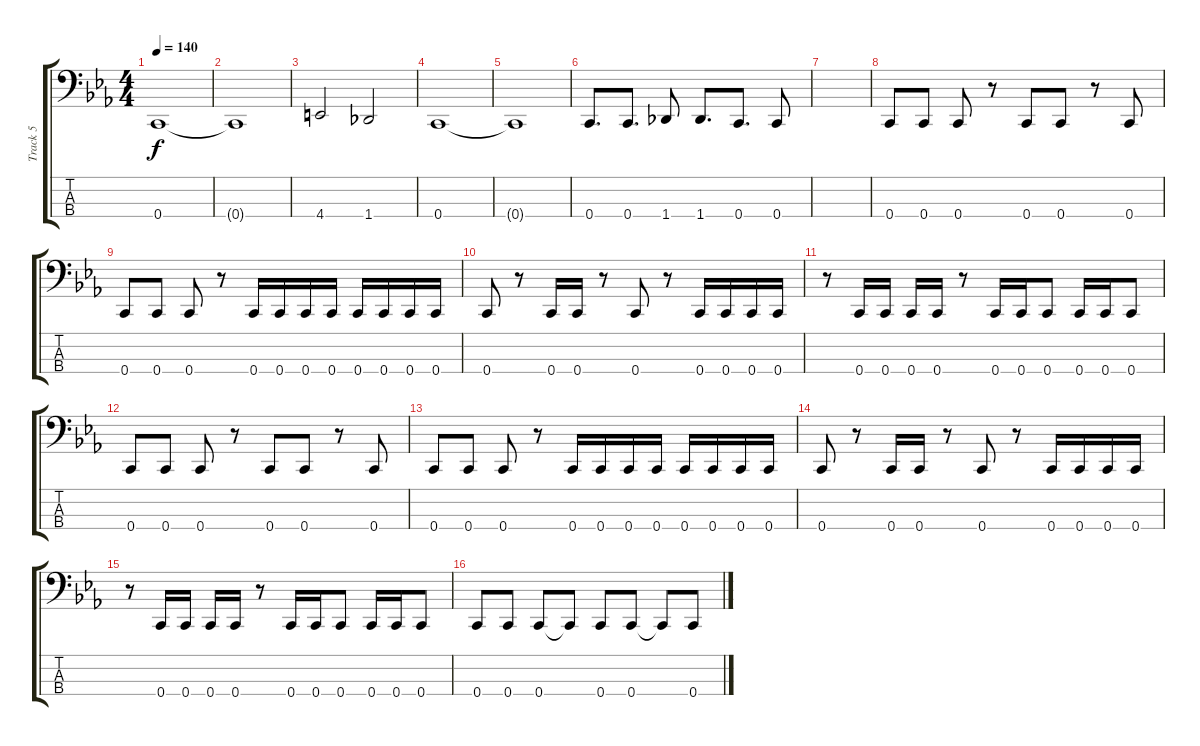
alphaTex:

\track ("Track 5" "Track 5") {instrument electricbasspick}
\staff {score tabs}
\tuning (F2 C2 G1 C1) {hide}
\ts (4 4)
\tempo 140
\clef f4
\ks cminor
0.4{t}.1{dy f} |
0.4{t}.1 |
4.4.2 1.4.2 |
0.4.1 |
0.4{t}.1 |
0.4.8{d} 0.4.8{d} 1.4.8 1.4.8{d} 0.4.8{d} 0.4.8 |
|
0.4.8 0.4.8 0.4.8 r.8 0.4.8 0.4.8 r.8 0.4.8 |
0.4.8 0.4.8 0.4.8 r.8 0.4.16 0.4.16 0.4.16 0.4.16 0.4.16 0.4.16 0.4.16 0.4.16 |
0.4.8 r.8 0.4.16 0.4.16 r.8 0.4.8 r.8 0.4.16 0.4.16 0.4.16 0.4.16 |
r.8 0.4.16 0.4.16 0.4.16 0.4.16 r.8 0.4.16 0.4.16 0.4.8 0.4.16 0.4.16 0.4.8 |
0.4.8 0.4.8 0.4.8 r.8 0.4.8 0.4.8 r.8 0.4.8 |
0.4.8 0.4.8 0.4.8 r.8 0.4.16 0.4.16 0.4.16 0.4.16 0.4.16 0.4.16 0.4.16 0.4.16 |
0.4.8 r.8 0.4.16 0.4.16 r.8 0.4.8 r.8 0.4.16 0.4.16 0.4.16 0.4.16 |
r.8 0.4.16 0.4.16 0.4.16 0.4.16 r.8 0.4.16 0.4.16 0.4.8 0.4.16 0.4.16 0.4.8 |
0.4.8 0.4.8 0.4.8 0.4{t}.8 0.4.8 0.4.8 0.4{t}.8 0.4.8
